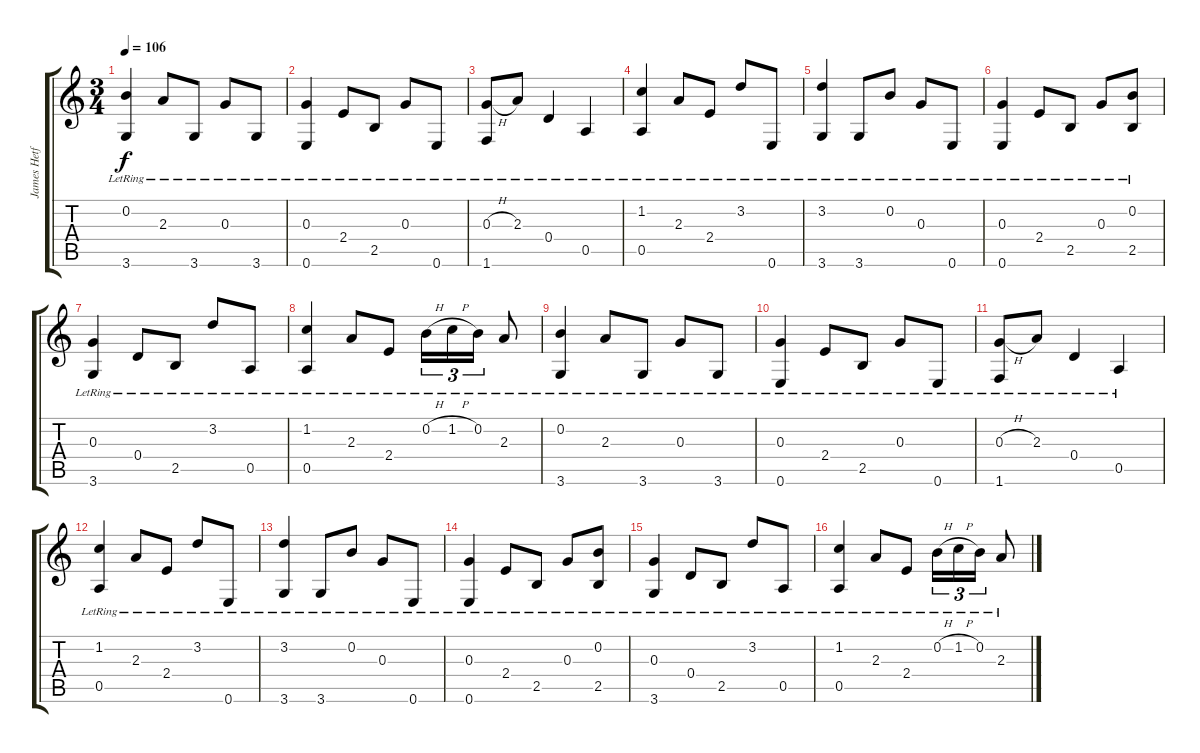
\track ("James Hetfield" "James Hetf") {instrument acousticguitarsteel}
\staff {score tabs}
\tuning (E4 B3 G3 D3 A2 E2) {hide}
\ts (3 4)
\tempo 106
\clef g2
\ks c
(0.2{lr} 3.6{lr}).4{dy f} 2.3{lr}.8 3.6{lr}.8 0.3{lr}.8 3.6{lr}.8 |
(0.3{lr} 0.6{lr}).4 2.4{lr}.8 2.5{lr}.8 0.3{lr}.8 0.6{lr}.8 |
(0.3{h lr} 1.6{lr}).8 2.3{lr}.8 0.4{lr}.4 0.5{lr}.4 |
(1.2{lr} 0.5{lr}).4 2.3{lr}.8 2.4{lr}.8 3.2{lr}.8 0.6{lr}.8 |
(3.2{lr} 3.6{lr}).4 3.6{lr}.8 0.2{lr}.8 0.3{lr}.8 0.6{lr}.8 |
(0.3{lr} 0.6{lr}).4 2.4{lr}.8 2.5{lr}.8 0.3{lr}.8 (0.2{lr} 2.5{lr}).8 |
(0.3{lr} 3.6{lr}).4 0.4{lr}.8 2.5{lr}.8 3.2{lr}.8 0.5{lr}.8 |
(1.2{lr} 0.5{lr}).4 2.3{lr}.8 2.4{lr}.8 0.2{h lr}.16{tu (3 2)} 1.2{h lr}.16{tu (3 2)} 0.2{lr}.16{tu (3 2)} 2.3{lr}.8 |
(0.2{lr} 3.6{lr}).4 2.3{lr}.8 3.6{lr}.8 0.3{lr}.8 3.6{lr}.8 |
(0.3{lr} 0.6{lr}).4 2.4{lr}.8 2.5{lr}.8 0.3{lr}.8 0.6{lr}.8 |
(0.3{h lr} 1.6{lr}).8 2.3{lr}.8 0.4{lr}.4 0.5{lr}.4 |
(1.2{lr} 0.5{lr}).4 2.3{lr}.8 2.4{lr}.8 3.2{lr}.8 0.6{lr}.8 |
(3.2{lr} 3.6{lr}).4 3.6{lr}.8 0.2{lr}.8 0.3{lr}.8 0.6{lr}.8 |
(0.3{lr} 0.6{lr}).4 2.4{lr}.8 2.5{lr}.8 0.3{lr}.8 (0.2{lr} 2.5{lr}).8 |
(0.3{lr} 3.6{lr}).4 0.4{lr}.8 2.5{lr}.8 3.2{lr}.8 0.5{lr}.8 |
(1.2{lr} 0.5{lr}).4 2.3{lr}.8 2.4{lr}.8 0.2{h lr}.16{tu (3 2)} 1.2{h lr}.16{tu (3 2)} 0.2{lr}.16{tu (3 2)} 2.3{lr}.8
